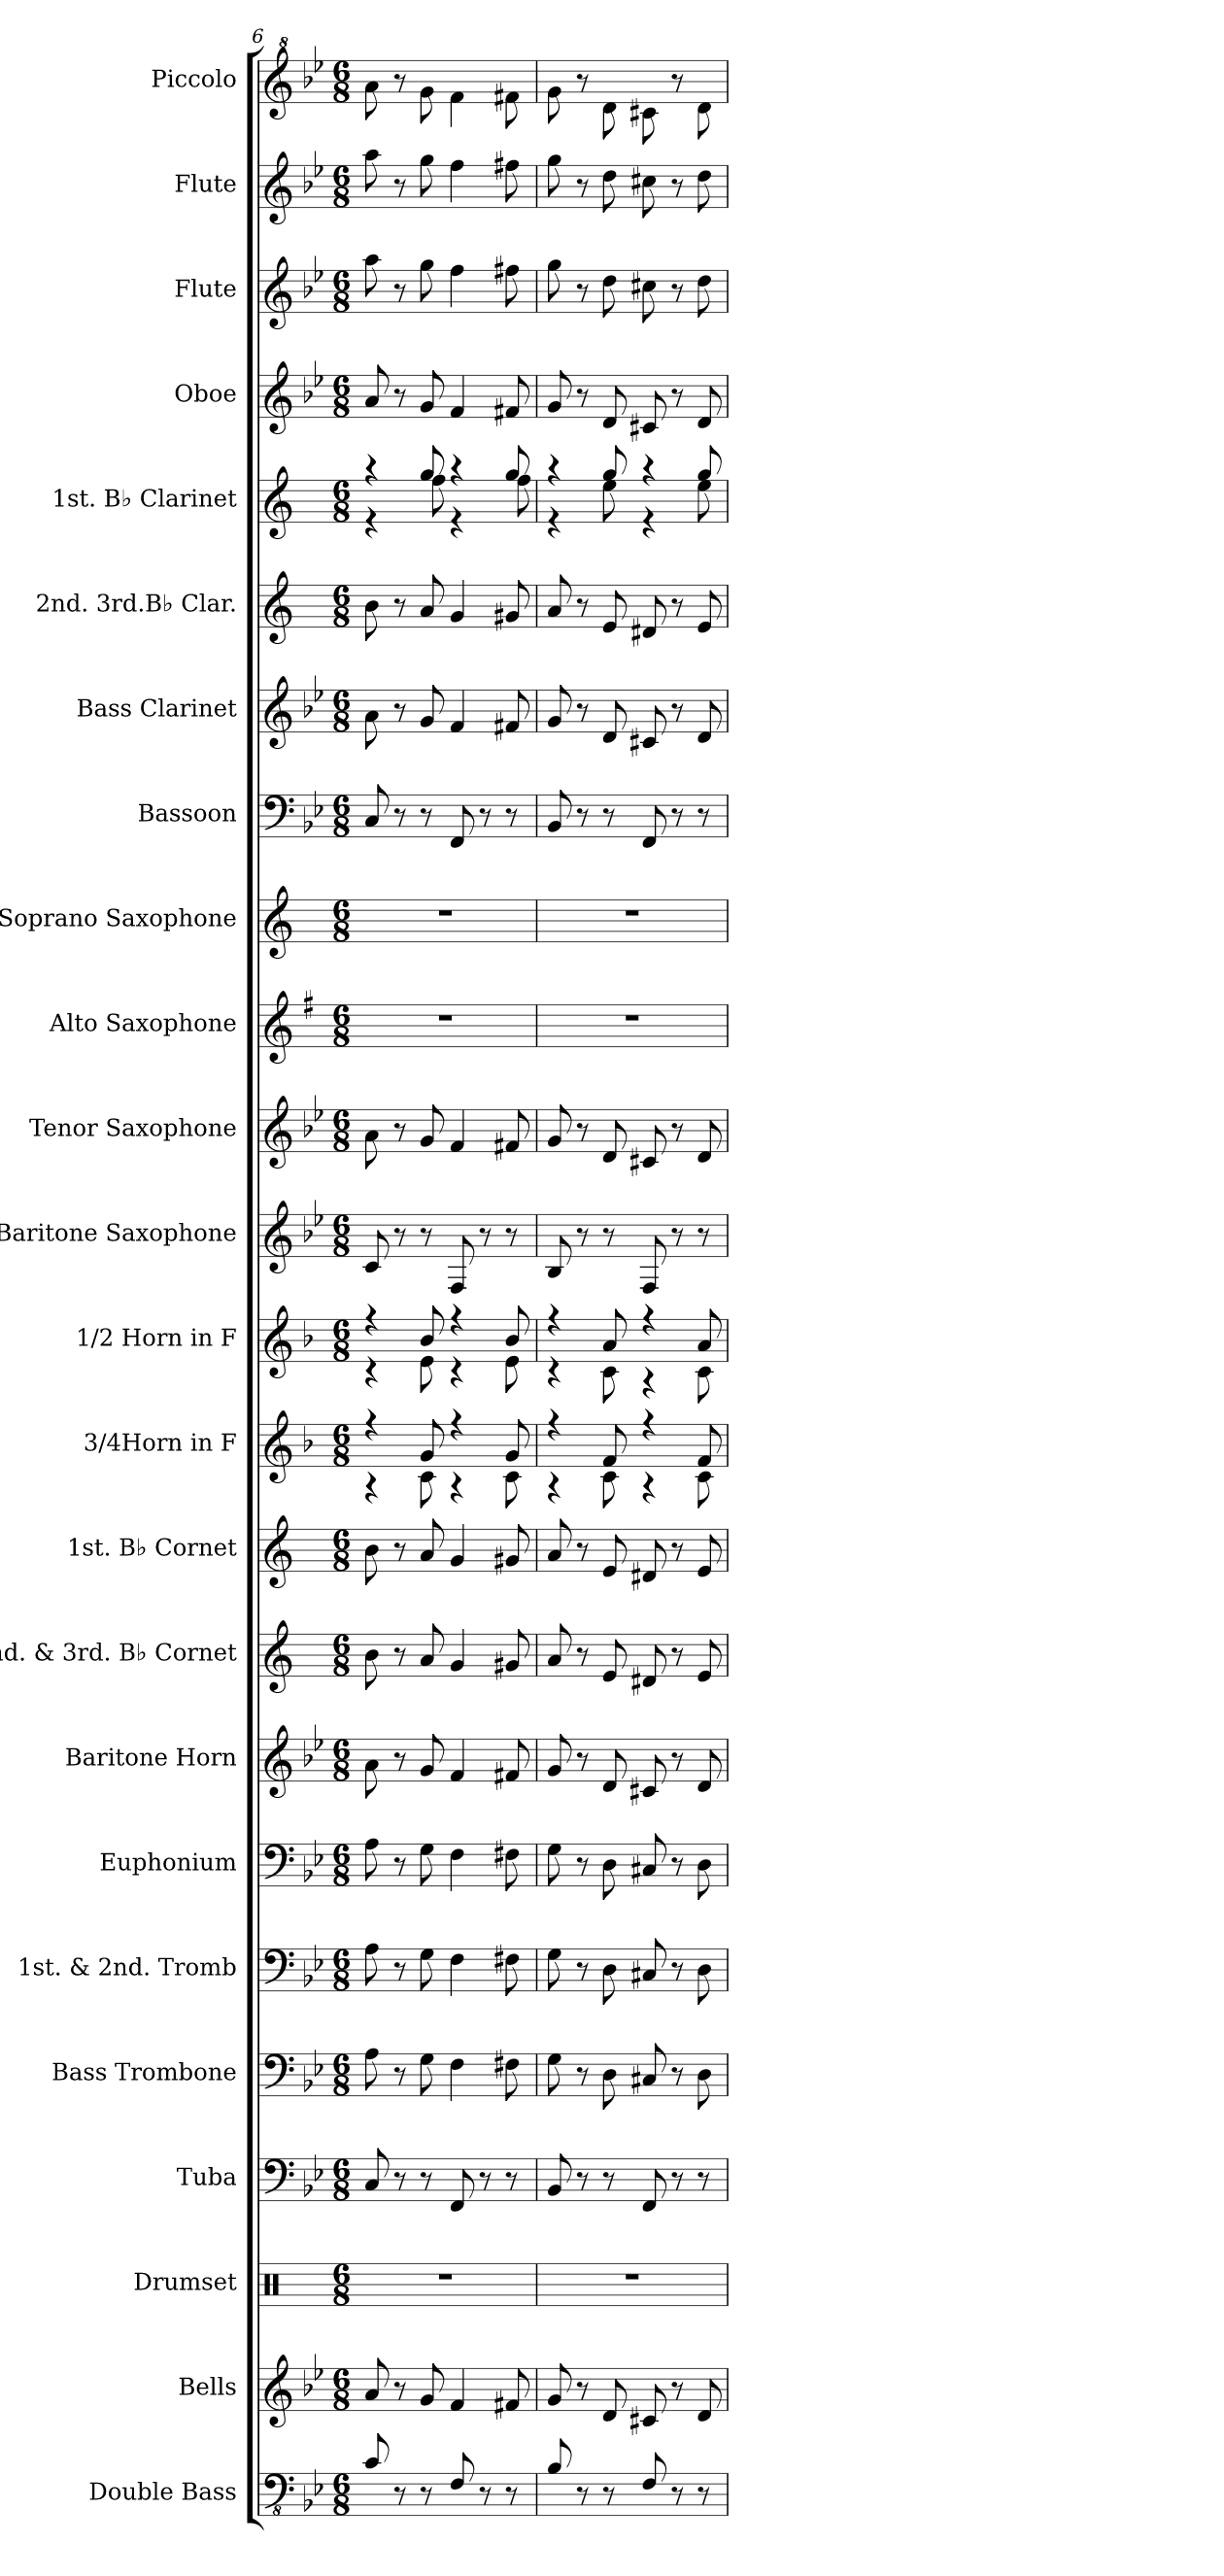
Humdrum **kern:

**kern	**kern	**kern	**kern	**kern	**kern	**kern	**kern	**kern	**kern	**kern	**kern	**kern	**kern	**kern	**kern	**kern	**kern	**kern	**kern	**kern	**kern	**kern	**kern
*part24	*part23	*part22	*part21	*part20	*part19	*part18	*part17	*part16	*part15	*part14	*part13	*part12	*part11	*part10	*part9	*part8	*part7	*part6	*part5	*part4	*part3	*part2	*part1
*staff24	*staff23	*staff22	*staff21	*staff20	*staff19	*staff18	*staff17	*staff16	*staff15	*staff14	*staff13	*staff12	*staff11	*staff10	*staff9	*staff8	*staff7	*staff6	*staff5	*staff4	*staff3	*staff2	*staff1
*I"Double Bass	*I"Bells	*I"Drumset	*I"Tuba	*I"Bass Trombone	*I"1st. &amp; 2nd. Tromb	*I"Euphonium	*I"Baritone Horn	*I"2nd. &amp; 3rd. B♭ Cornet	*I"1st. B♭ Cornet	*I"3/4Horn in F	*I"1/2 Horn in F	*I"Baritone Saxophone	*I"Tenor Saxophone	*I"Alto Saxophone	*I"Soprano Saxophone	*I"Bassoon	*I"Bass Clarinet	*I"2nd. 3rd.B♭ Clar.	*I"1st. B♭ Clarinet	*I"Oboe	*I"Flute	*I"Flute	*I"Piccolo
*I'Db.	*	*I'Drs.	*I'Tba.	*I'B. Tbn.	*	*I'Euph.	*I'Bar. Hn.	*I'2&amp;3 B♭ Cnt.	*I'1 B♭ Cnt.	*	*	*I'Bar. Sax.	*I'T. Sax.	*I'A. Sax.	*I'S. Sax.	*I'Bsn.	*I'B. Cl.	*I'2/3 B♭ Cl.	*I'1 B♭ Cl.	*I'Ob.	*I'Fl.	*I'Fl.	*I'Picc.
*clefFv4	*clefG2	*clefX	*clefF4	*clefF4	*clefF4	*clefF4	*clefG2	*clefG2	*clefG2	*clefG2	*clefG2	*clefG2	*clefG2	*clefG2	*clefG2	*clefF4	*clefG2	*clefG2	*clefG2	*clefG2	*clefG2	*clefG2	*clefG^2
*ITrd7c12	*	*	*	*	*	*	*ITrd8c14	*ITrd1c2	*ITrd1c2	*ITrd4c7	*ITrd4c7	*ITrd12c21	*ITrd8c14	*ITrd5c9	*ITrd1c2	*	*ITrd8c14	*ITrd1c2	*ITrd1c2	*	*	*	*ITrd-7c-12
*k[b-e-]	*k[b-e-]	*k[]	*k[b-e-]	*k[b-e-]	*k[b-e-]	*k[b-e-]	*k[b-e-]	*k[b-e-]	*k[b-e-]	*k[b-e-]	*k[b-e-]	*k[b-e-]	*k[b-e-]	*k[b-e-]	*k[b-e-]	*k[b-e-]	*k[b-e-]	*k[b-e-]	*k[b-e-]	*k[b-e-]	*k[b-e-]	*k[b-e-]	*k[b-e-]
*M6/8	*M6/8	*M6/8	*M6/8	*M6/8	*M6/8	*M6/8	*M6/8	*M6/8	*M6/8	*M6/8	*M6/8	*M6/8	*M6/8	*M6/8	*M6/8	*M6/8	*M6/8	*M6/8	*M6/8	*M6/8	*M6/8	*M6/8	*M6/8
=6	=6	=6	=6	=6	=6	=6	=6	=6	=6	=6	=6	=6	=6	=6	=6	=6	=6	=6	=6	=6	=6	=6	=6
*	*	*	*	*	*	*	*	*	*	*^	*^	*	*	*	*	*	*	*	*^	*	*	*	*
8CC/	8a!/	2.r	8C/	8A!\	8A!\	8A!\	8A!\	8a!\	8a!\	4r	4r	4r	4r	8C/	8A!\	2.r	2.r	8C/	8A\	8a\	4r	4r	8a/	8aa\	8aa\	8aaa\
8r	8r	.	8r	8r	8r	8r	8r	8r	8r	.	.	.	.	8r	8r	.	.	8r	8r	8r	.	.	8r	8r	8r	8r
8r	8g!/	.	8r	8G!\	8G!\	8G!\	8G!/	8g!/	8g!/	8c/	8F\	8e-/	8A\	8r	8G!/	.	.	8r	8G/	8g/	8ff/	8ee-\	8g/	8gg\	8gg\	8ggg\
8FFF/	4f!/	.	8FF/	4F!\	4F!\	4F!\	4F!/	4f!/	4f!/	4r	4r	4r	4r	8FF/	4F!/	.	.	8FF/	4F/	4f/	4r	4r	4f/	4ff\	4ff\	4fff\
8r	.	.	8r	.	.	.	.	.	.	.	.	.	.	8r	.	.	.	8r	.	.	.	.	.	.	.	.
8r	8f#X!/	.	8r	8F#X!\	8F#X!\	8F#X!\	8F#X!/	8f#X!/	8f#X!/	8c/	8F\	8e-/	8A\	8r	8F#X!/	.	.	8r	8F#X/	8f#X/	8ff/	8ee-\	8f#X/	8ff#X\	8ff#X\	8fff#X\
=7	=7	=7	=7	=7	=7	=7	=7	=7	=7	=7	=7	=7	=7	=7	=7	=7	=7	=7	=7	=7	=7	=7	=7	=7	=7	=7
8BBB-/	8g!/	2.r	8BB-/	8G!\	8G!\	8G!\	8G!/	8g!/	8g!/	4r	4r	4r	4r	8BB-/	8G!/	2.r	2.r	8BB-/	8G/	8g/	4r	4r	8g/	8gg\	8gg\	8ggg\
8r	8r	.	8r	8r	8r	8r	8r	8r	8r	.	.	.	.	8r	8r	.	.	8r	8r	8r	.	.	8r	8r	8r	8r
8r	8d!/	.	8r	8D!\	8D!\	8D!\	8D!/	8d!/	8d!/	8B-/	8F\	8d/	8F\	8r	8D!/	.	.	8r	8D/	8d/	8ff/	8dd\	8d/	8dd\	8dd\	8ddd\
8FFF/	8c#X!/	.	8FF/	8C#X!/	8C#X!/	8C#X!/	8C#X!/	8c#X!/	8c#X!/	4r	4r	4r	4r	8FF/	8C#X!/	.	.	8FF/	8C#X/	8c#X/	4r	4r	8c#X/	8cc#X\	8cc#X\	8ccc#X\
8r	8r	.	8r	8r	8r	8r	8r	8r	8r	.	.	.	.	8r	8r	.	.	8r	8r	8r	.	.	8r	8r	8r	8r
8r	8d!/	.	8r	8D!\	8D!\	8D!\	8D!/	8d!/	8d!/	8B-/	8F\	8d/	8F\	8r	8D!/	.	.	8r	8D/	8d/	8ff/	8dd\	8d/	8dd\	8dd\	8ddd\
*	*	*	*	*	*	*	*	*	*	*v	*v	*	*	*	*	*	*	*	*	*	*v	*v	*	*	*	*
*	*	*	*	*	*	*	*	*	*	*	*v	*v	*	*	*	*	*	*	*	*	*	*	*	*
=	=	=	=	=	=	=	=	=	=	=	=	=	=	=	=	=	=	=	=	=	=	=	=
*-	*-	*-	*-	*-	*-	*-	*-	*-	*-	*-	*-	*-	*-	*-	*-	*-	*-	*-	*-	*-	*-	*-	*-
